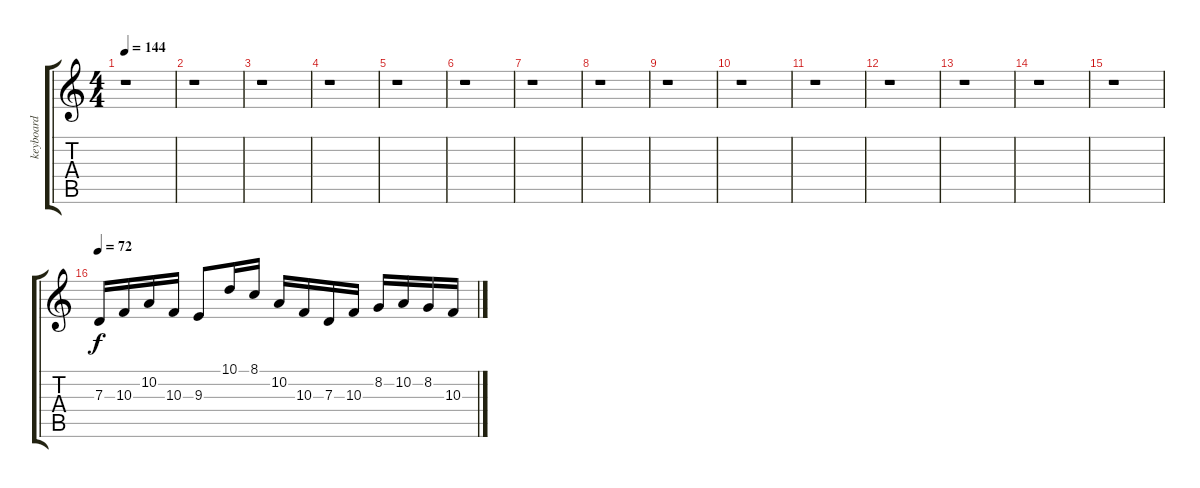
\track ("keyboard" "keyboard") {instrument pad4choir}
\staff {score tabs}
\tuning (E4 B3 G3 D3 A2 E2) {hide}
\ts (4 4)
\tempo 144
\clef g2
\ks c
r.1{dy f} |
r.1 |
r.1 |
r.1 |
r.1 |
r.1 |
r.1 |
r.1 |
r.1 |
r.1 |
r.1 |
r.1 |
r.1 |
r.1 |
r.1 |
\tempo 72
7.3.16{volume 13 instrument acousticgrandpiano} 10.3.16 10.2.16 10.3.16 9.3.8 10.1.16 8.1.16 10.2.16 10.3.16 7.3.16 10.3.16 8.2.16 10.2.16 8.2.16 10.3.16
